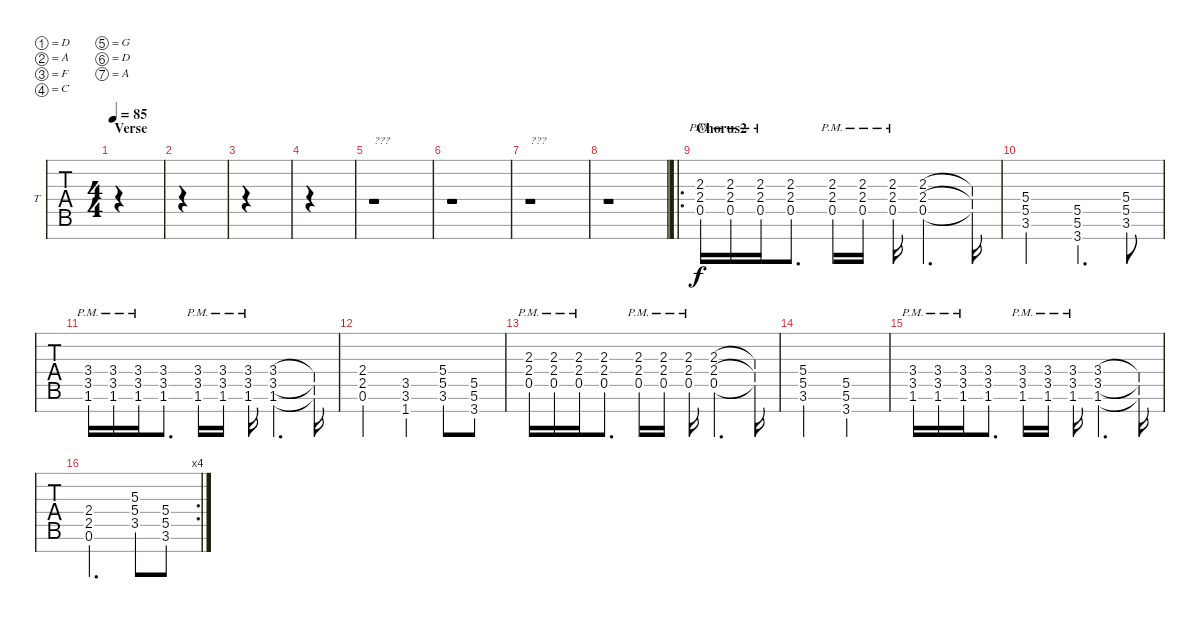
\defaultSystemsLayout 4
\bracketExtendMode groupsimilarinstruments
\firstSystemTrackNameOrientation horizontal
\otherSystemsTrackNameOrientation horizontal
\track ("Guitar-1" "T") {solo instrument overdrivenguitar}
\staff {tabs}
\tuning (D4 A3 F3 C3 G2 D2 A1)
\ts (4 4)
\section ("" "Verse")
\tempo 85
\clef g2
\scale
1.03909
\ks c
|
\scale
0.960908 |
\scale
1.03909 |
\scale
0.960908 |
\scale
1.03909 r.1{txt "???"} |
\scale
0.960908 r.1 |
\scale
1.03909 r.1{txt "???"} |
\scale
0.960908 r.1 |
\ro
\section ("" "Chorus2")
\scale
1.03909 (0.5{pm} 2.3{pm} 2.4{pm}).16 (0.5{pm} 2.3{pm} 2.4{pm}).16 (0.5{pm} 2.4{pm} 2.3{pm}).16 (0.5 2.3 2.4).8{d} (0.5{pm} 2.4 2.3).16 (0.5{pm} 2.3 2.4).16 (0.5{pm} 2.4 2.3).16 (0.5 2.4 2.3).4{d} (0.5{t} 2.3{t} 2.4{t}).16 |
\scale
0.960908 (3.6 5.5 5.4).2 (3.7 5.6 5.5).4{d} (3.6 5.5 5.4).8 |
\scale
1.03909 (3.5{pm} 3.4{pm} 1.6).16 (3.5{pm} 3.4{pm} 1.6).16 (3.5{pm} 3.4{pm} 1.6).16 (3.5 3.4 1.6).8{d} (3.5{pm} 3.4{pm} 1.6).16 (3.5{pm} 3.4{pm} 1.6).16 (3.5{pm} 3.4{pm} 1.6).16 (3.5 3.4 1.6).4{d} (3.5{t} 3.4{t} 1.6{t}).16 |
\scale
0.960908 (0.6 2.5 2.4).2 (3.6 3.5 1.7).4 (3.6 5.5 5.4).8 (3.7 5.6 5.5).8 |
\scale
1.03909 (0.5{pm} 2.3{pm} 2.4{pm}).16 (0.5{pm} 2.3{pm} 2.4{pm}).16 (0.5{pm} 2.3{pm} 2.4{pm}).16 (0.5 2.3 2.4).8{d} (0.5{pm} 2.3{pm} 2.4{pm}).16 (0.5{pm} 2.3{pm} 2.4{pm}).16 (0.5{pm} 2.3{pm} 2.4{pm}).16 (0.5 2.3 2.4).4{d} (0.5{t} 2.3{t} 2.4{t}).16 |
\scale
0.960908 (3.6 5.5 5.4).2 (3.7 5.6 5.5).2 |
\scale
1.03909 (1.6{pm} 3.5{pm} 3.4{pm}).16 (1.6{pm} 3.5{pm} 3.4{pm}).16 (1.6{pm} 3.5{pm} 3.4{pm}).16 (1.6 3.5 3.4).8{d} (1.6{pm} 3.5{pm} 3.4{pm}).16 (1.6{pm} 3.5{pm} 3.4{pm}).16 (1.6{pm} 3.5{pm} 3.4{pm}).16 (1.6 3.5 3.4).4{d} (1.6{t} 3.5{t} 3.4{t}).16 |
\rc 4
\scale
0.960908 (0.6 2.5 2.4).2{d} (3.5 5.4 5.3).8 (3.6 5.5 5.4).8
